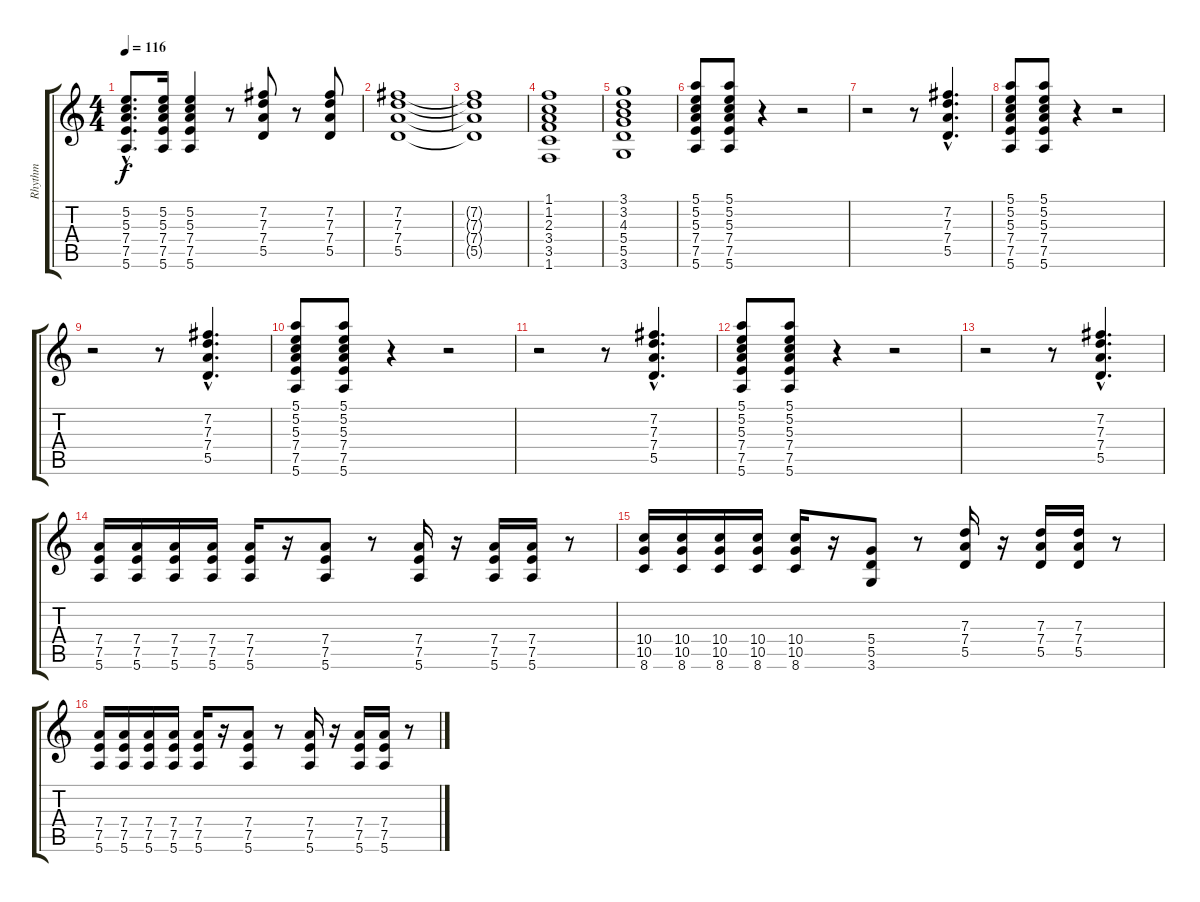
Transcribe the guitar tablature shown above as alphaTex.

\track ("Rhythm" "Rhythm") {instrument overdrivenguitar}
\staff {score tabs}
\tuning (E4 B3 G3 D3 A2 E2) {hide}
\ts (4 4)
\tempo 116
\clef g2
\ks c
(5.2{hac} 5.3{hac} 7.4{hac} 7.5{hac} 5.6{hac}).8{d dy f} (5.2 5.3 7.4 7.5 5.6).16 (5.2 5.3 7.4 7.5 5.6).4 r.8 (7.2 7.3 7.4 5.5).8 r.8 (7.2 7.3 7.4 5.5).8 |
(7.2 7.3 7.4 5.5).1 |
(7.2{t} 7.3{t} 7.4{t} 5.5{t}).1 |
(1.1 1.2 2.3 3.4 3.5 1.6).1 |
(3.1 3.2 4.3 5.4 5.5 3.6).1 |
(5.1 5.2 5.3 7.4 7.5 5.6).8 (5.1 5.2 5.3 7.4 7.5 5.6).8 r.4 r.2 |
r.2 r.8 (7.2{hac} 7.3{hac} 7.4{hac} 5.5{hac}).4{d} |
(5.1 5.2 5.3 7.4 7.5 5.6).8 (5.1 5.2 5.3 7.4 7.5 5.6).8 r.4 r.2 |
r.2 r.8 (7.2{hac} 7.3{hac} 7.4{hac} 5.5{hac}).4{d} |
(5.1 5.2 5.3 7.4 7.5 5.6).8 (5.1 5.2 5.3 7.4 7.5 5.6).8 r.4 r.2 |
r.2 r.8 (7.2{hac} 7.3{hac} 7.4{hac} 5.5{hac}).4{d} |
(5.1 5.2 5.3 7.4 7.5 5.6).8 (5.1 5.2 5.3 7.4 7.5 5.6).8 r.4 r.2 |
r.2 r.8 (7.2{hac} 7.3{hac} 7.4{hac} 5.5{hac}).4{d} |
(7.4 7.5 5.6).16 (7.4 7.5 5.6).16 (7.4 7.5 5.6).16 (7.4 7.5 5.6).16 (7.4 7.5 5.6).16 r.16 (7.4 7.5 5.6).8 r.8 (7.4 7.5 5.6).16 r.16 (7.4 7.5 5.6).16 (7.4 7.5 5.6).16 r.8 |
(10.4 10.5 8.6).16 (10.4 10.5 8.6).16 (10.4 10.5 8.6).16 (10.4 10.5 8.6).16 (10.4 10.5 8.6).16 r.16 (5.4 5.5 3.6).8 r.8 (7.3 7.4 5.5).16 r.16 (7.3 7.4 5.5).16 (7.3 7.4 5.5).16 r.8 |
(7.4 7.5 5.6).16 (7.4 7.5 5.6).16 (7.4 7.5 5.6).16 (7.4 7.5 5.6).16 (7.4 7.5 5.6).16 r.16 (7.4 7.5 5.6).8 r.8 (7.4 7.5 5.6).16 r.16 (7.4 7.5 5.6).16 (7.4 7.5 5.6).16 r.8
